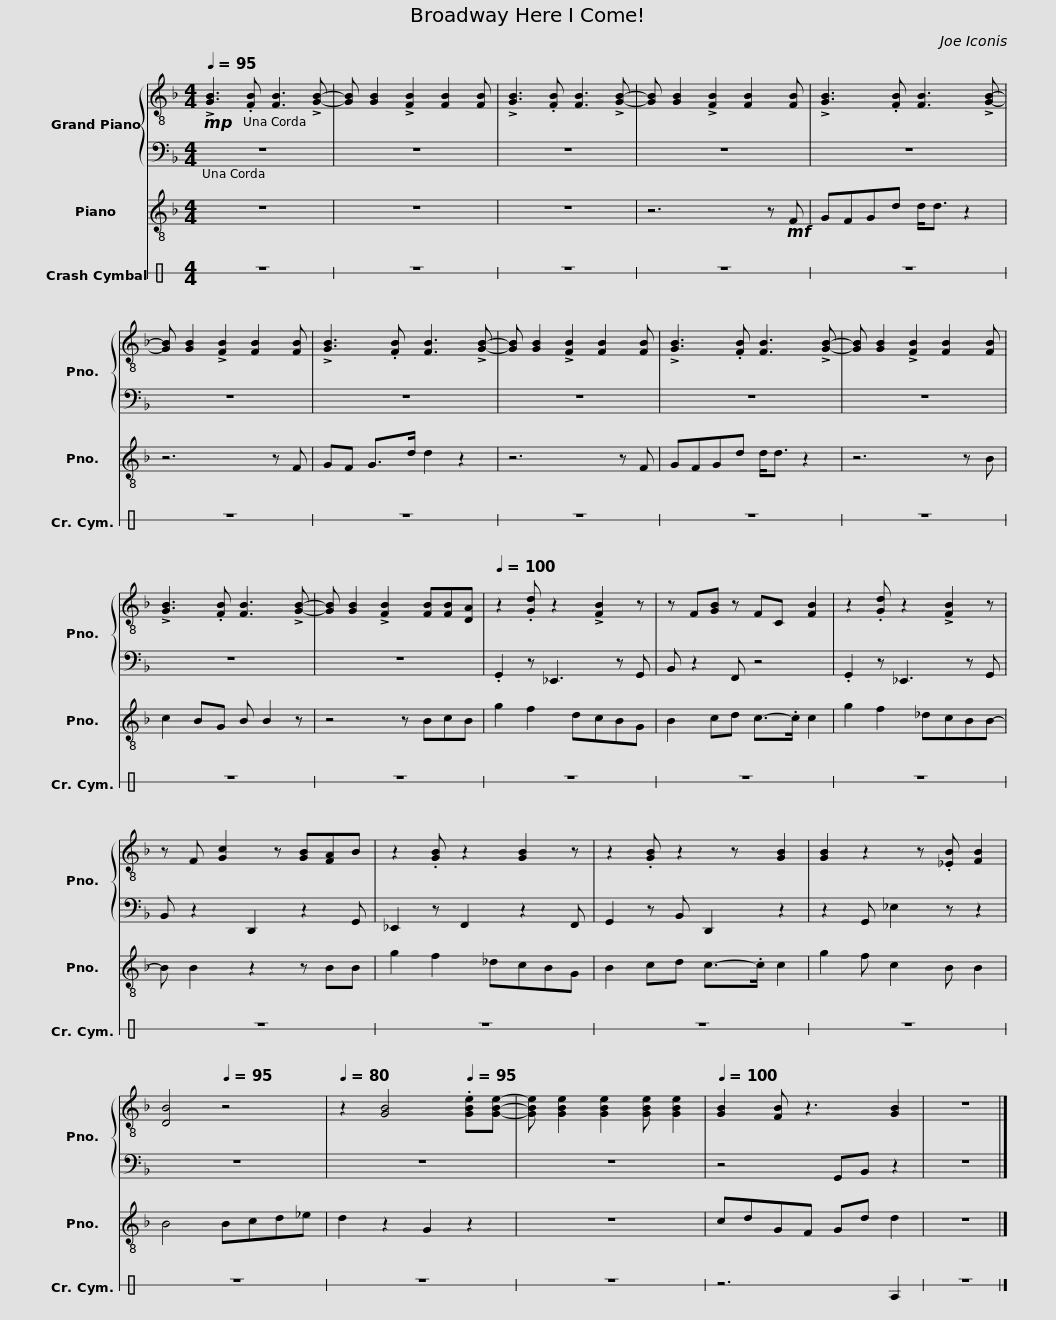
X:1
%%score { 1 | 2 } 3 4
L:1/8
Q:1/4=95
M:4/4
I:linebreak $
K:F
V:1 treble-8
V:2 bass
V:3 treble-8
V:4 perc stafflines=1
K:none
V:1
!mp! !>![GB]3 .[FB] [FB]3 !>![GB]- | [GB] [GB]2 !>![FB]2 [FB]2 [FB] | !>![GB]3 .[FB] [FB]3 !>![GB]- | [GB] [GB]2 !>![FB]2 [FB]2 [FB] | !>![GB]3 .[FB] [FB]3 !>![GB]- |$ %5
 [GB] [GB]2 !>![FB]2 [FB]2 [FB] | !>![GB]3 .[FB] [FB]3 !>![GB]- | [GB] [GB]2 !>![FB]2 [FB]2 [FB] | !>![GB]3 .[FB] [FB]3 !>![GB]- | [GB] [GB]2 !>![FB]2 [FB]2 [FB] |$ %10
 !>![GB]3 .[FB] [FB]3 !>![GB]- | [GB] [GB]2 !>![FB]2 [FB][FB][DA] |[Q:1/4=100] z2 .[Gd] z2 !>![FB]2 z | z F[GB] z FC [FB]2 | z2 .[Gd] z2 !>![FB]2 z |$ %15
 z F [Gc]2 z [GB][FA]B | z2 .[GB] z2 [GB]2 z | z2 .[GB] z2 z [GB]2 | [GB]2 z2 z .[_EB] [FB]2 | [DB]4[Q:1/4=95] z4 |$ %20
[Q:1/4=80] z2 [GB]4[Q:1/4=95] .[GBe][GBe]- | [GBe] [GBe]2 [GBe]2 [GBe] [GBe]2 |[Q:1/4=100] [GB]2 [FB] z3 [GB]2 | z8 |] %24
V:2
 z8 | z8 | z8 | z8 | z8 |$ %5
 z8 | z8 | z8 | z8 | z8 |$ %10
 z8 | z8 | .G,,2 z _E,,3 z G,, | B,, z2 F,, z4 | .G,,2 z _E,,3 z G,, |$ %15
 B,, z2 D,,2 z2 G,, | _E,,2 z F,,2 z2 F,, | G,,2 z B,, D,,2 z2 | z2 G,, _E,2 z z2 | z8 |$ %20
 z8 | z8 | z4 G,,B,, z2 | z8 |] %24
V:3
 z8 | z8 | z8 | z6 z!mf! F | GFGd d<d z2 |$ %5
 z6 z F | GF G>d d2 z2 | z6 z F | GFGd d<d z2 | z6 z B |$ %10
 c2 BG B B2 z | z4 z BcB | g2 f2 dcBG | B2 cd c->.c c2 | g2 f2 _dcBB- |$ %15
 B B2 z2 z BB | g2 f2 _dcBG | B2 cd c->.c c2 | g2 f c2 B B2 | B4 Bcd_e |$ %20
 d2 z2 G2 z2 | z8 | cdGF Gd d2 | z8 |] %24
V:4
[K:C] z8 | z8 | z8 | z8 | z8 |$ %5
 z8 | z8 | z8 | z8 | z8 |$ %10
 z8 | z8 | z8 | z8 | z8 |$ %15
 z8 | z8 | z8 | z8 | z8 |$ %20
 z8 | z8 | z6 E2 | z8 |] %24
